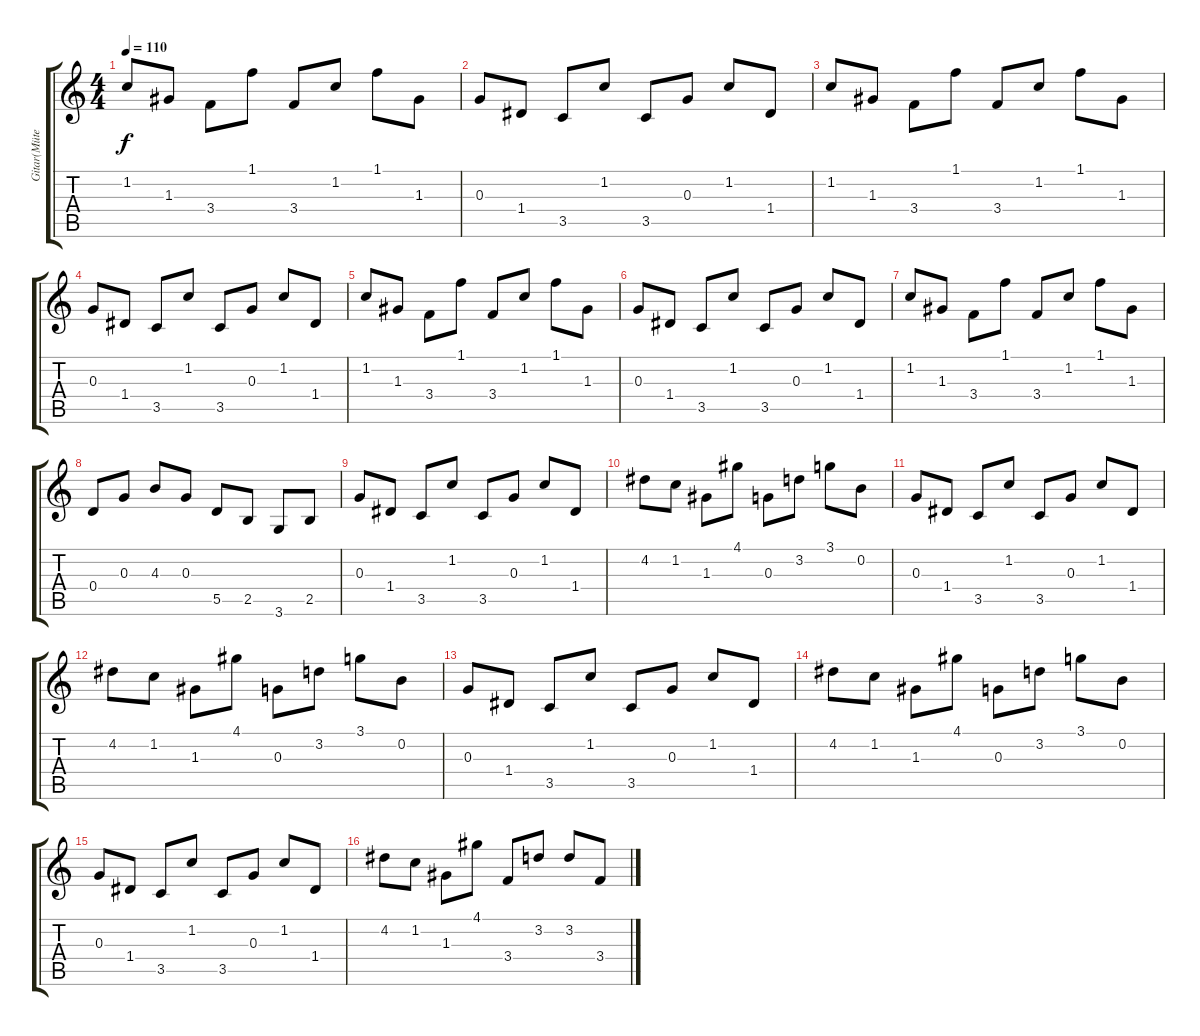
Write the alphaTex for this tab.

\track ("Gitar(Mütemadiyen Clean)" "Gitar(Müte") {instrument electricguitarjazz}
\staff {score tabs}
\tuning (E4 B3 G3 D3 A2 E2) {hide}
\ts (4 4)
\tempo 110
\clef g2
\ks c
1.2.8{dy f} 1.3.8 3.4.8 1.1.8 3.4.8 1.2.8 1.1.8 1.3.8 |
0.3.8 1.4.8 3.5.8 1.2.8 3.5.8 0.3.8 1.2.8 1.4.8 |
1.2.8 1.3.8 3.4.8 1.1.8 3.4.8 1.2.8 1.1.8 1.3.8 |
0.3.8 1.4.8 3.5.8 1.2.8 3.5.8 0.3.8 1.2.8 1.4.8 |
1.2.8 1.3.8 3.4.8 1.1.8 3.4.8 1.2.8 1.1.8 1.3.8 |
0.3.8 1.4.8 3.5.8 1.2.8 3.5.8 0.3.8 1.2.8 1.4.8 |
1.2.8 1.3.8 3.4.8 1.1.8 3.4.8 1.2.8 1.1.8 1.3.8 |
0.4.8 0.3.8 4.3.8 0.3.8 5.5.8 2.5.8 3.6.8 2.5.8 |
0.3.8 1.4.8 3.5.8 1.2.8 3.5.8 0.3.8 1.2.8 1.4.8 |
4.2.8 1.2.8 1.3.8 4.1.8 0.3.8 3.2.8 3.1.8 0.2.8 |
0.3.8 1.4.8 3.5.8 1.2.8 3.5.8 0.3.8 1.2.8 1.4.8 |
4.2.8 1.2.8 1.3.8 4.1.8 0.3.8 3.2.8 3.1.8 0.2.8 |
0.3.8 1.4.8 3.5.8 1.2.8 3.5.8 0.3.8 1.2.8 1.4.8 |
4.2.8 1.2.8 1.3.8 4.1.8 0.3.8 3.2.8 3.1.8 0.2.8 |
0.3.8 1.4.8 3.5.8 1.2.8 3.5.8 0.3.8 1.2.8 1.4.8 |
4.2.8 1.2.8 1.3.8 4.1.8 3.4.8 3.2.8 3.2.8 3.4.8
